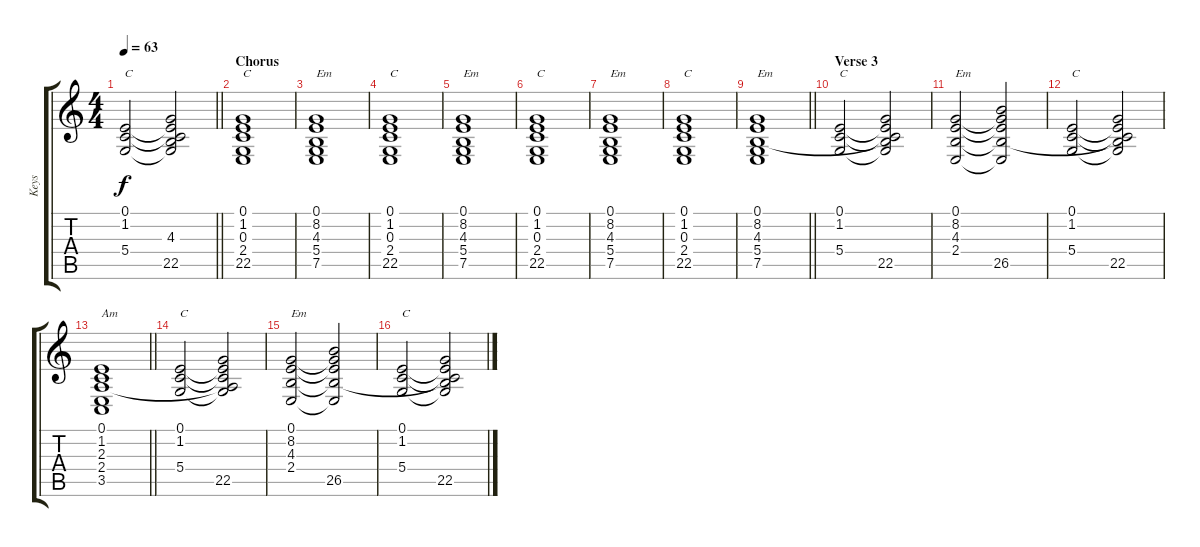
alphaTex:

\track ("Keys" "Keys") {instrument stringensemble2}
\staff {score tabs}
\tuning (E4 B3 G3 D3 A2 E2) {hide}
\ts (4 4)
\tempo 63
\clef g2
\barLineRight lightlight
\ks c
(0.1 1.2 5.4).2{txt "C" dy f} (0.1{t} 1.2{t} 4.3{t} 5.4{t} 22.5).2 |
\section ("" "Chorus")
(0.1 1.2 0.3 2.4 22.5).1{txt "C"} |
(0.1 8.2 4.3 5.4 7.5).1{txt "Em"} |
(0.1 1.2 0.3 2.4 22.5).1{txt "C"} |
(0.1 8.2 4.3 5.4 7.5).1{txt "Em"} |
(0.1 1.2 0.3 2.4 22.5).1{txt "C"} |
(0.1 8.2 4.3 5.4 7.5).1{txt "Em"} |
(0.1 1.2 0.3 2.4 22.5).1{txt "C"} |
\barLineRight lightlight
(0.1 8.2 4.3 5.4 7.5).1{txt "Em"} |
\section ("" "Verse 3")
(0.1 1.2 5.4).2{txt "C"} (0.1{t} 1.2{t} 4.3{t} 5.4{t} 22.5).2 |
(0.1 8.2 4.3 2.4).2{txt "Em"} (0.1{t} 8.2{t} 4.3{t} 2.4{t} 26.5).2 |
(0.1 1.2 5.4).2{txt "C"} (0.1{t} 1.2{t} 4.3{t} 5.4{t} 22.5).2 |
\barLineRight lightlight
(0.1 1.2 2.3 2.4 3.5).1{txt "Am"} |
(0.1 1.2 5.4).2{txt "C"} (0.1{t} 1.2{t} 2.3{t} 5.4{t} 22.5).2 |
(0.1 8.2 4.3 2.4).2{txt "Em"} (0.1{t} 8.2{t} 4.3{t} 2.4{t} 26.5).2 |
(0.1 1.2 5.4).2{txt "C"} (0.1{t} 1.2{t} 4.3{t} 5.4{t} 22.5).2
